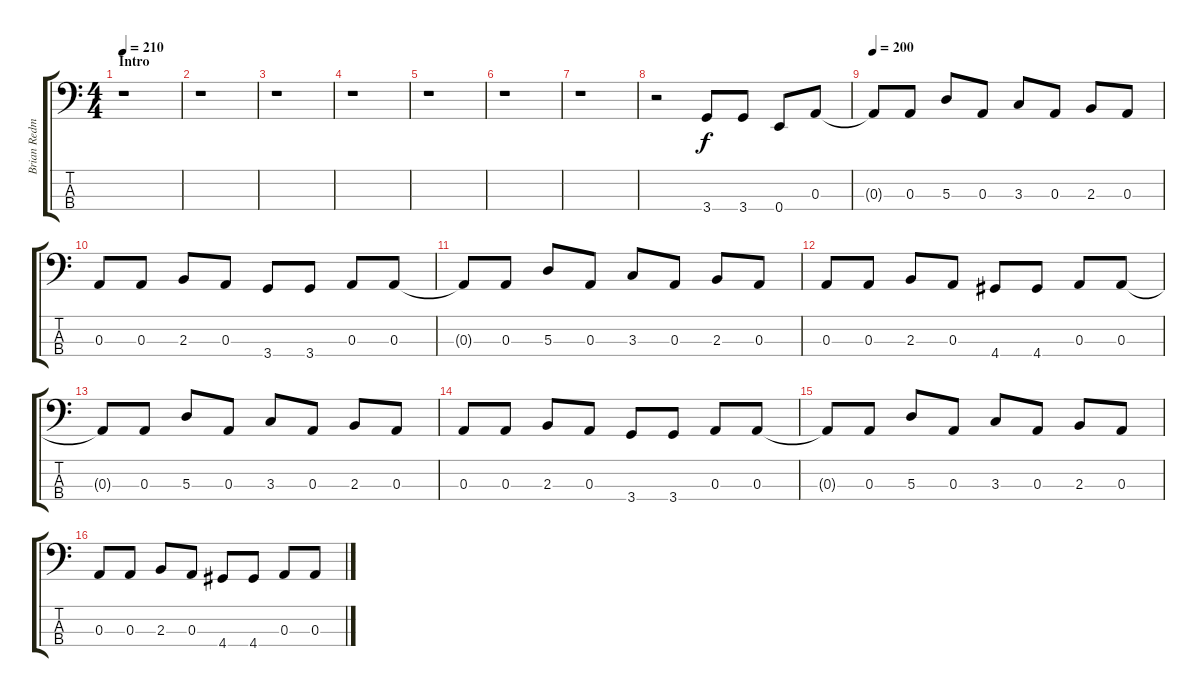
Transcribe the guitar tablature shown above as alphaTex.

\track ("Brian Redman" "Brian Redm") {instrument electricbassfinger}
\staff {score tabs}
\tuning (G2 D2 A1 E1) {hide}
\ts (4 4)
\section ("" "Intro")
\tempo 210
\clef f4
\ks c
r.1{dy f instrument electricbassfinger} |
r.1 |
r.1 |
r.1 |
r.1 |
r.1 |
r.1 |
r.2 3.4.8 3.4.8 0.4.8 0.3.8 |
\tempo 200
0.3{t}.8 0.3.8 5.3.8 0.3.8 3.3.8 0.3.8 2.3.8 0.3.8 |
0.3.8 0.3.8 2.3.8 0.3.8 3.4.8 3.4.8 0.3.8 0.3.8 |
0.3{t}.8 0.3.8 5.3.8 0.3.8 3.3.8 0.3.8 2.3.8 0.3.8 |
0.3.8 0.3.8 2.3.8 0.3.8 4.4.8 4.4.8 0.3.8 0.3.8 |
0.3{t}.8 0.3.8 5.3.8 0.3.8 3.3.8 0.3.8 2.3.8 0.3.8 |
0.3.8 0.3.8 2.3.8 0.3.8 3.4.8 3.4.8 0.3.8 0.3.8 |
0.3{t}.8 0.3.8 5.3.8 0.3.8 3.3.8 0.3.8 2.3.8 0.3.8 |
0.3.8 0.3.8 2.3.8 0.3.8 4.4.8 4.4.8 0.3.8 0.3.8
